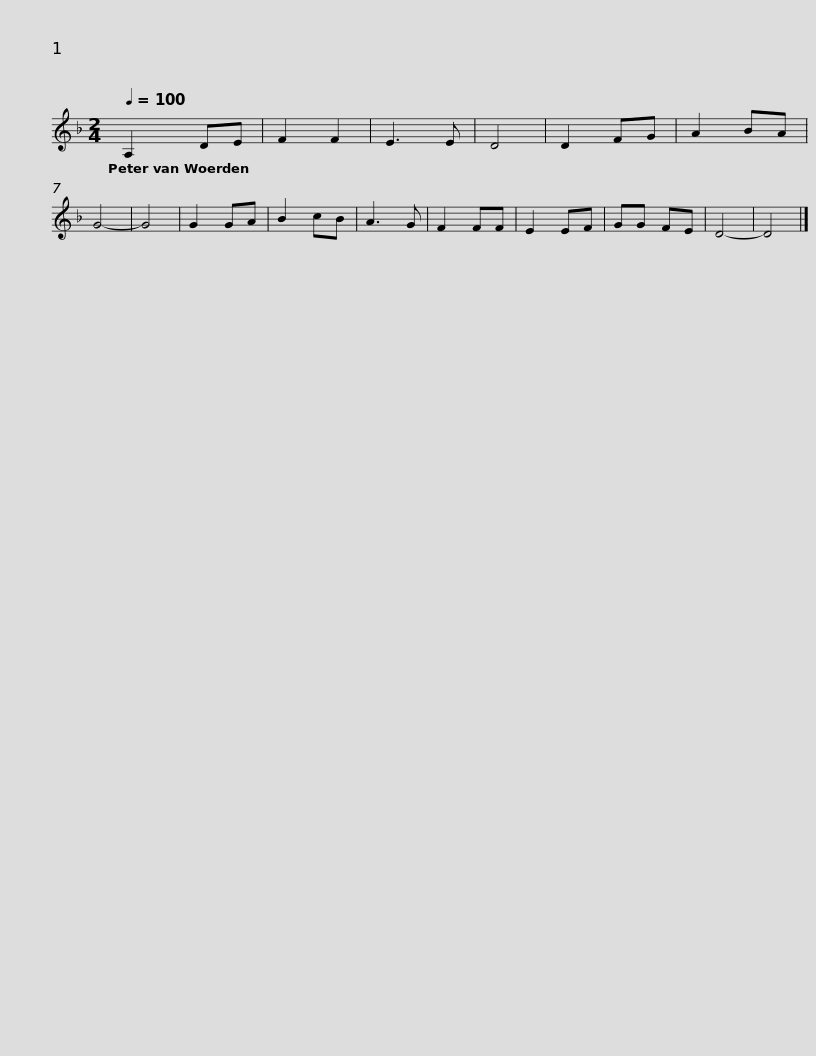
X:1
L:1/8
Q:1/4=100
M:2/4
I:linebreak $
K:F
V:1 treble
V:1
 A,2 DE | F2 F2 | E3 E | D4 | D2 FG | %5
 A2 BA | G4- | G4 | G2 GA | B2 cB | %10
 A3 G | F2 FF | E2 EF |$ GG FE | D4- | %15
 D4 |] %16
